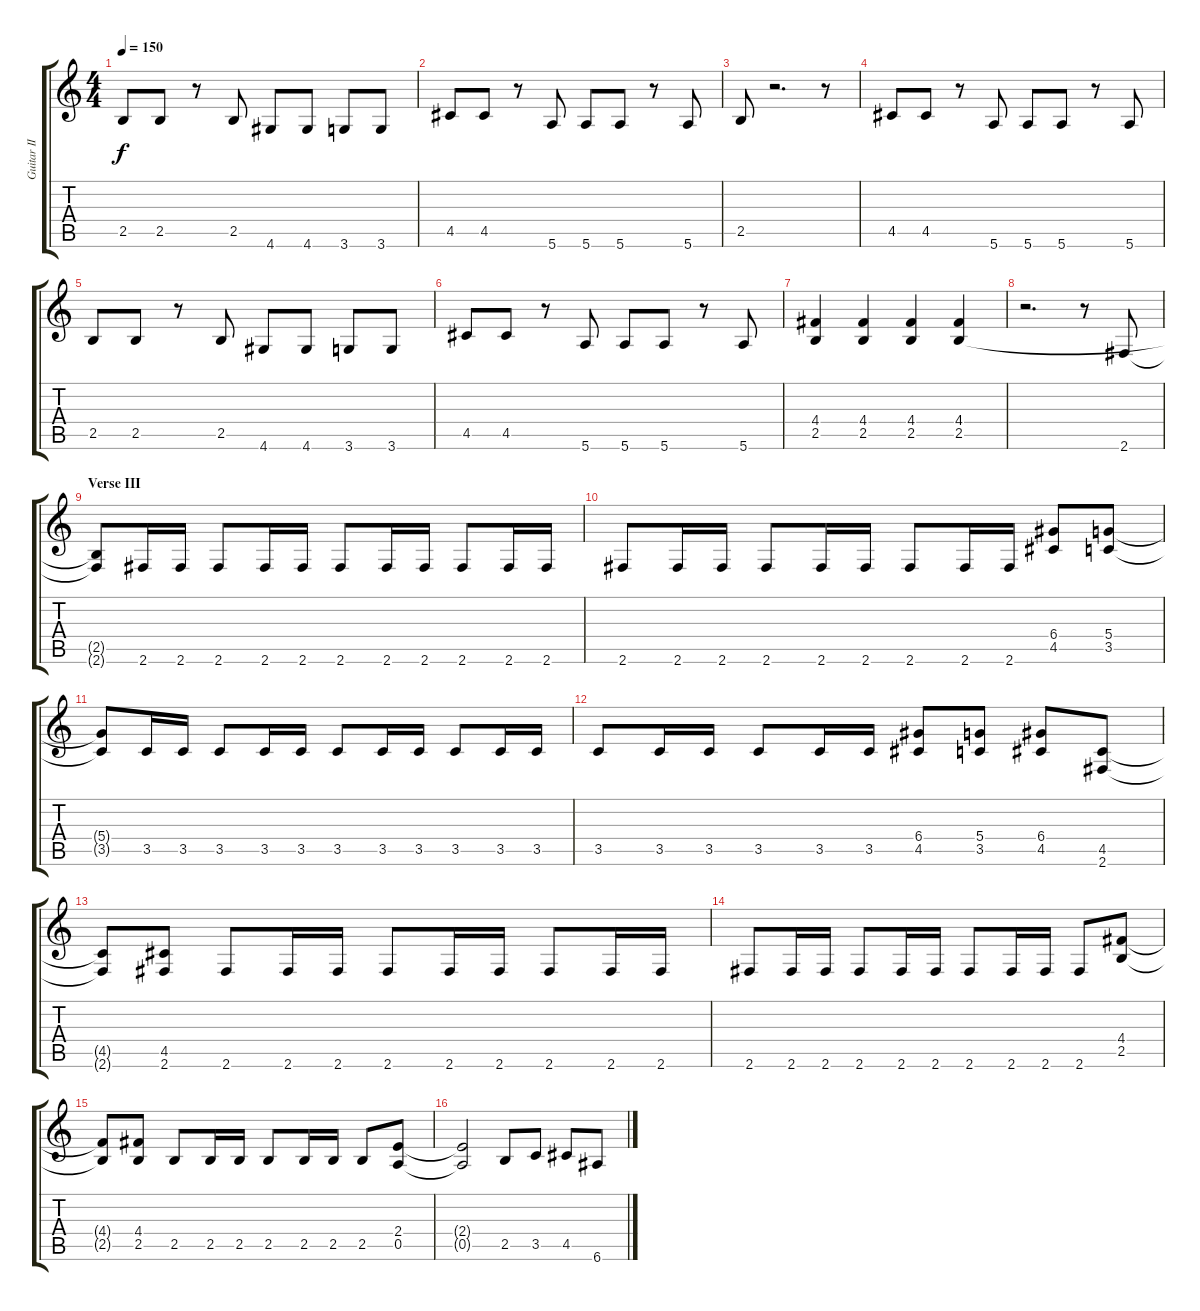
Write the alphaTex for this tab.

\track ("Guitar II" "Guitar II") {instrument overdrivenguitar}
\staff {score tabs}
\tuning (E4 B3 G3 D3 A2 E2) {hide}
\ts (4 4)
\tempo 150
\clef g2
\ks c
2.5.8{dy f} 2.5.8 r.8 2.5.8 4.6.8 4.6.8 3.6.8 3.6.8 |
4.5.8 4.5.8 r.8 5.6.8 5.6.8 5.6.8 r.8 5.6.8 |
2.5.8 r.2{d} r.8 |
4.5.8 4.5.8 r.8 5.6.8 5.6.8 5.6.8 r.8 5.6.8 |
2.5.8 2.5.8 r.8 2.5.8 4.6.8 4.6.8 3.6.8 3.6.8 |
4.5.8 4.5.8 r.8 5.6.8 5.6.8 5.6.8 r.8 5.6.8 |
(4.4 2.5).4 (4.4 2.5).4 (4.4 2.5).4 (4.4 2.5).4 |
r.2{d} r.8 2.6.8 |
\section ("" "Verse III")
(2.5{t} 2.6{t}).8 2.6.16 2.6.16 2.6.8 2.6.16 2.6.16 2.6.8 2.6.16 2.6.16 2.6.8 2.6.16 2.6.16 |
2.6.8 2.6.16 2.6.16 2.6.8 2.6.16 2.6.16 2.6.8 2.6.16 2.6.16 (6.4 4.5).8 (5.4 3.5).8 |
(5.4{t} 3.5{t}).8 3.5.16 3.5.16 3.5.8 3.5.16 3.5.16 3.5.8 3.5.16 3.5.16 3.5.8 3.5.16 3.5.16 |
3.5.8 3.5.16 3.5.16 3.5.8 3.5.16 3.5.16 (6.4 4.5).8 (5.4 3.5).8 (6.4 4.5).8 (4.5 2.6).8 |
(4.5{t} 2.6{t}).8 (4.5 2.6).8 2.6.8 2.6.16 2.6.16 2.6.8 2.6.16 2.6.16 2.6.8 2.6.16 2.6.16 |
2.6.8 2.6.16 2.6.16 2.6.8 2.6.16 2.6.16 2.6.8 2.6.16 2.6.16 2.6.8 (4.4 2.5).8 |
(4.4{t} 2.5{t}).8 (4.4 2.5).8 2.5.8 2.5.16 2.5.16 2.5.8 2.5.16 2.5.16 2.5.8 (2.4 0.5).8 |
(2.4{t} 0.5{t}).2 2.5.8 3.5.8 4.5.8 6.6.8
